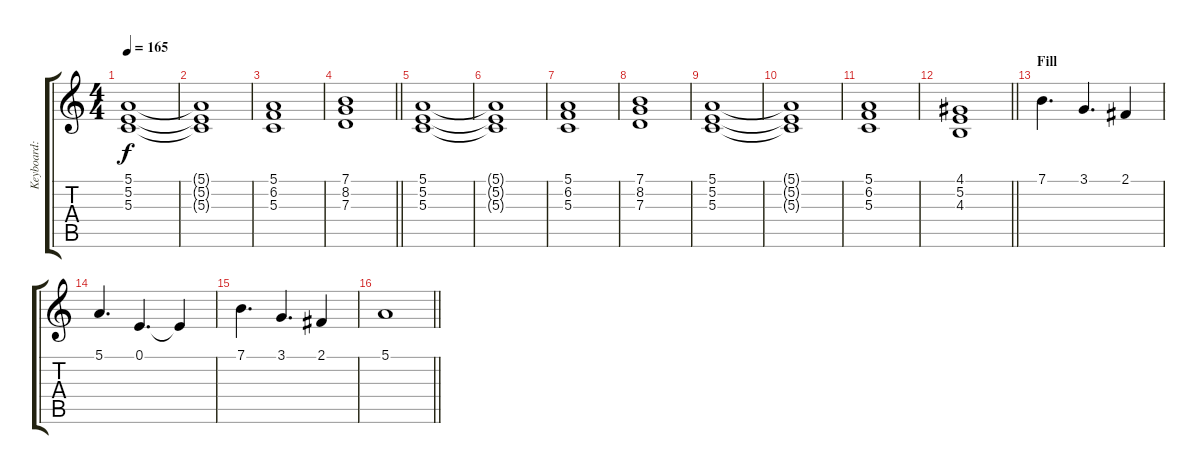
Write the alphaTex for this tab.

\track ("Keyboard: Manuel Schallinger" "Keyboard: ") {instrument stringensemble1}
\staff {score tabs}
\tuning (E4 B3 G3 D3 A2 E2) {hide}
\ts (4 4)
\tempo 165
\clef g2
\ks aminor
(5.1 5.2 5.3).1{dy f} |
(5.1{t} 5.2{t} 5.3{t}).1 |
(5.1 6.2 5.3).1 |
\barLineRight lightlight
(7.1 8.2 7.3).1 |
(5.1 5.2 5.3).1 |
(5.1{t} 5.2{t} 5.3{t}).1 |
(5.1 6.2 5.3).1 |
(7.1 8.2 7.3).1 |
(5.1 5.2 5.3).1 |
(5.1{t} 5.2{t} 5.3{t}).1 |
(5.1 6.2 5.3).1 |
\barLineRight lightlight
(4.1 5.2 4.3).1 |
\section ("" "Fill")
7.1.4{d} 3.1.4{d} 2.1.4 |
5.1.4{d} 0.1.4{d} 0.1{t}.4 |
7.1.4{d} 3.1.4{d} 2.1.4 |
\barLineRight lightlight
5.1.1
